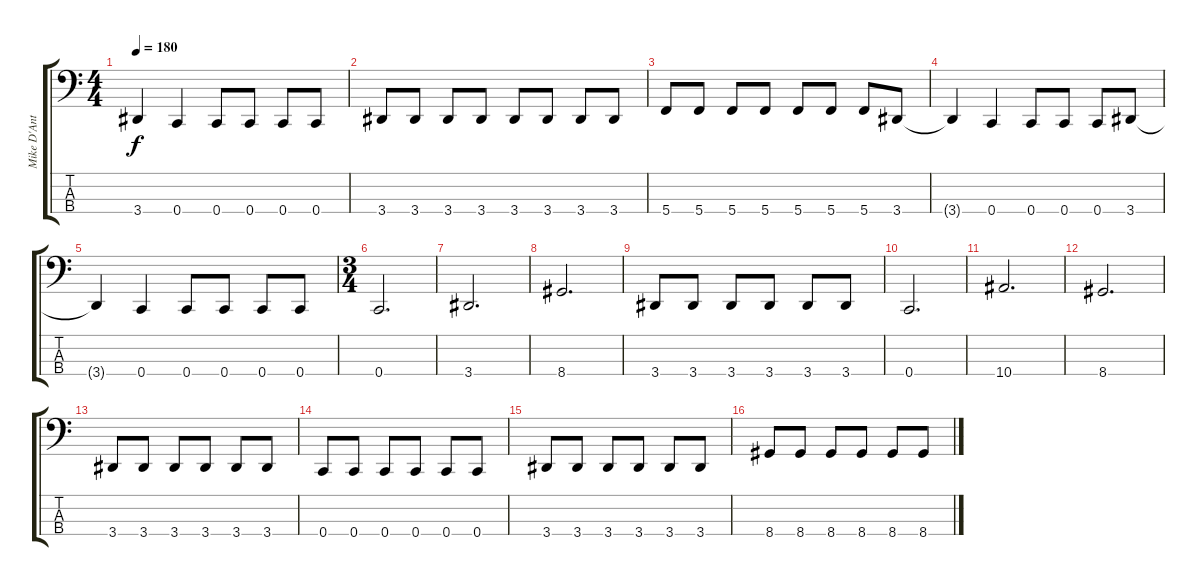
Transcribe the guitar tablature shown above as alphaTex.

\track ("Mike D'Antonio" "Mike D'Ant") {instrument electricbasspick}
\staff {score tabs}
\tuning (F2 C2 G1 C1) {hide}
\ts (4 4)
\tempo 180
\clef f4
\ks c
3.4{t}.4{dy f} 0.4.4 0.4.8 0.4.8 0.4.8 0.4.8 |
3.4.8 3.4.8 3.4.8 3.4.8 3.4.8 3.4.8 3.4.8 3.4.8 |
5.4.8 5.4.8 5.4.8 5.4.8 5.4.8 5.4.8 5.4.8 3.4.8 |
3.4{t}.4 0.4.4 0.4.8 0.4.8 0.4.8 3.4.8 |
3.4{t}.4 0.4.4 0.4.8 0.4.8 0.4.8 0.4.8 |
\ts (3 4)
0.4.2{d} |
3.4.2{d} |
8.4.2{d} |
3.4.8 3.4.8 3.4.8 3.4.8 3.4.8 3.4.8 |
0.4.2{d} |
10.4.2{d} |
8.4.2{d} |
3.4.8 3.4.8 3.4.8 3.4.8 3.4.8 3.4.8 |
0.4.8 0.4.8 0.4.8 0.4.8 0.4.8 0.4.8 |
3.4.8 3.4.8 3.4.8 3.4.8 3.4.8 3.4.8 |
8.4.8 8.4.8 8.4.8 8.4.8 8.4.8 8.4.8
